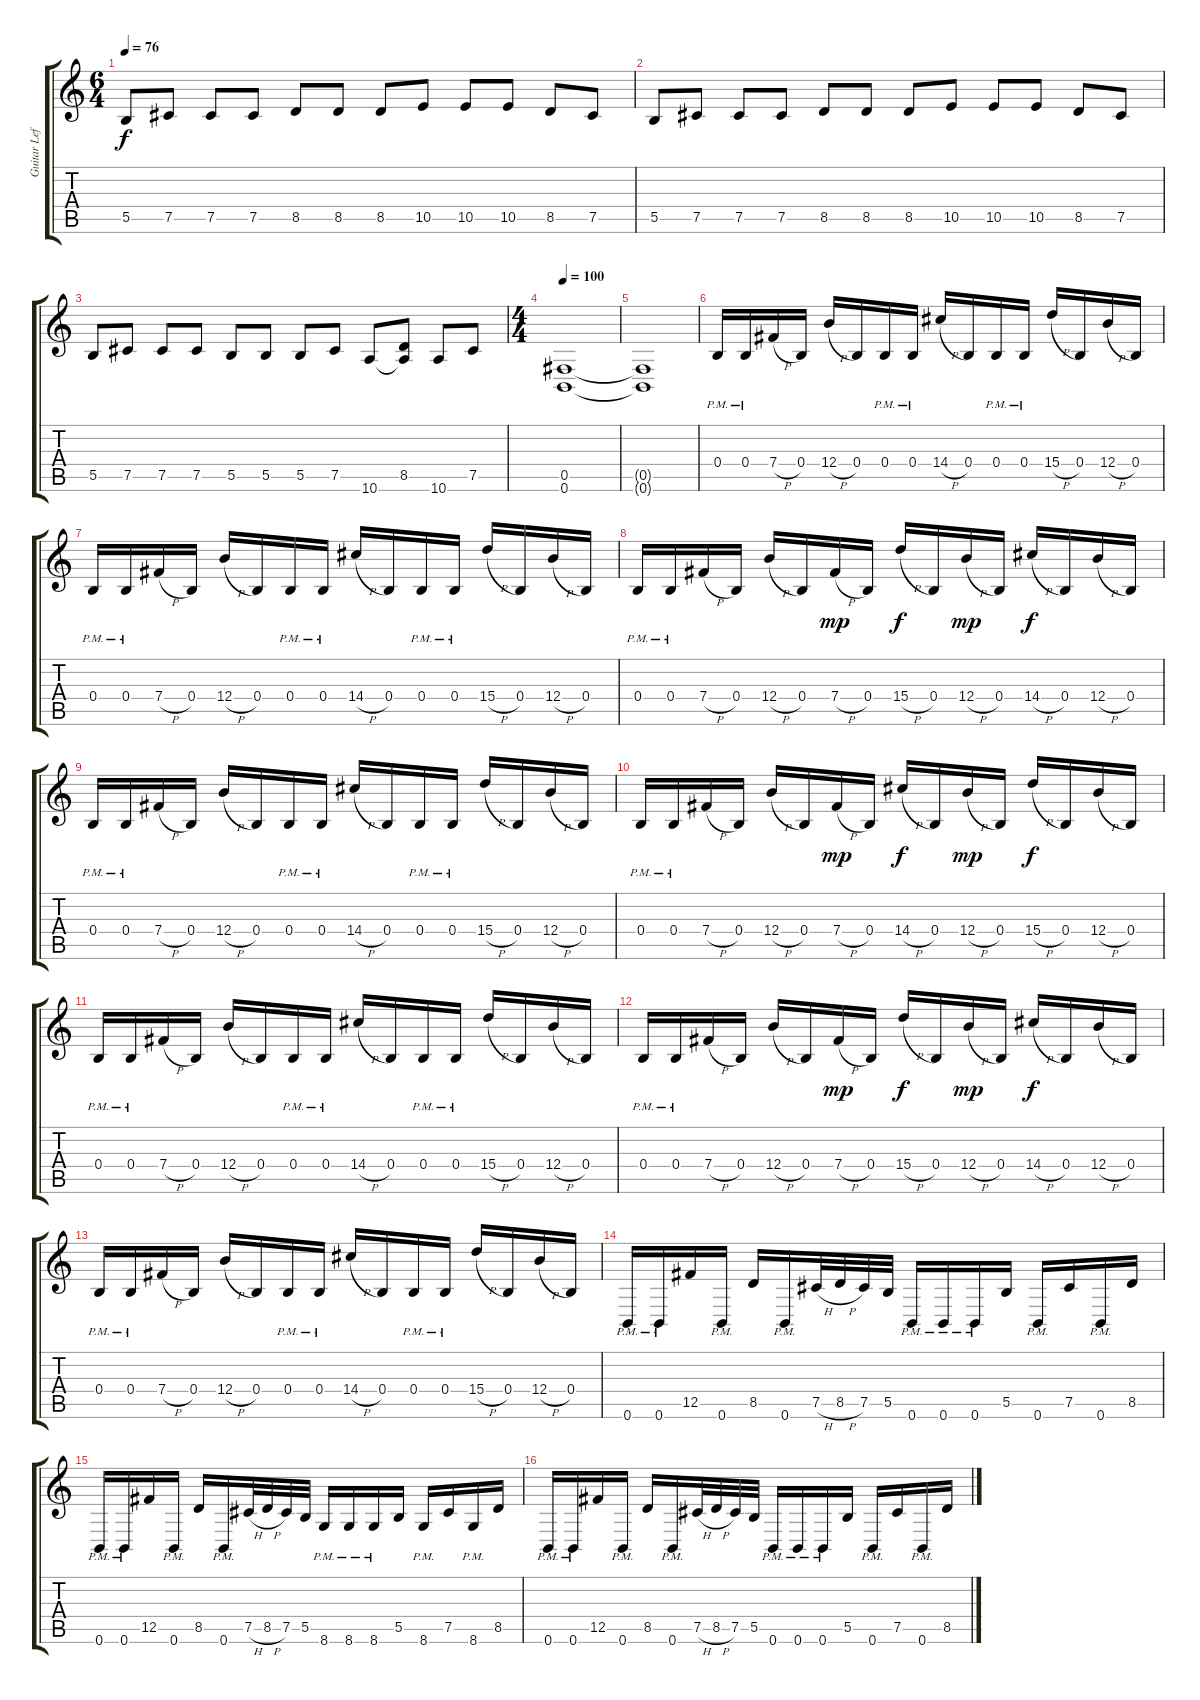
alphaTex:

\track ("Guitar Left" "Guitar Lef") {instrument distortionguitar}
\staff {score tabs}
\tuning (Db4 Ab3 E3 B2 Gb2 B1) {hide}
\ts (6 4)
\tempo 76
\clef g2
\ks c
5.5.8{dy f} 7.5.8 7.5.8 7.5.8 8.5.8 8.5.8 8.5.8 10.5.8 10.5.8 10.5.8 8.5.8 7.5.8 |
5.5.8 7.5.8 7.5.8 7.5.8 8.5.8 8.5.8 8.5.8 10.5.8 10.5.8 10.5.8 8.5.8 7.5.8 |
5.5.8 7.5.8 7.5.8 7.5.8 5.5.8 5.5.8 5.5.8 7.5.8 10.6.8 (8.5 10.6{t}).8 10.6.8 7.5.8 |
\ts (4 4)
\tempo 100
(0.5 0.6).1 |
(0.5{t} 0.6{t}).1 |
0.4{pm}.16 0.4{pm}.16 7.4{h}.16 0.4.16 12.4{h}.16 0.4.16 0.4{pm}.16 0.4{pm}.16 14.4{h}.16 0.4.16 0.4{pm}.16 0.4{pm}.16 15.4{h}.16 0.4.16 12.4{h}.16 0.4.16 |
0.4{pm}.16 0.4{pm}.16 7.4{h}.16 0.4.16 12.4{h}.16 0.4.16 0.4{pm}.16 0.4{pm}.16 14.4{h}.16 0.4.16 0.4{pm}.16 0.4{pm}.16 15.4{h}.16 0.4.16 12.4{h}.16 0.4.16 |
0.4{pm}.16 0.4{pm}.16 7.4{h}.16 0.4.16 12.4{h}.16 0.4.16 7.4{h}.16{dy mp} 0.4.16 15.4{h}.16{dy f} 0.4.16 12.4{h}.16{dy mp} 0.4.16 14.4{h}.16{dy f} 0.4.16 12.4{h}.16 0.4.16 |
0.4{pm}.16 0.4{pm}.16 7.4{h}.16 0.4.16 12.4{h}.16 0.4.16 0.4{pm}.16 0.4{pm}.16 14.4{h}.16 0.4.16 0.4{pm}.16 0.4{pm}.16 15.4{h}.16 0.4.16 12.4{h}.16 0.4.16 |
0.4{pm}.16 0.4{pm}.16 7.4{h}.16 0.4.16 12.4{h}.16 0.4.16 7.4{h}.16{dy mp} 0.4.16 14.4{h}.16{dy f} 0.4.16 12.4{h}.16{dy mp} 0.4.16 15.4{h}.16{dy f} 0.4.16 12.4{h}.16 0.4.16 |
0.4{pm}.16 0.4{pm}.16 7.4{h}.16 0.4.16 12.4{h}.16 0.4.16 0.4{pm}.16 0.4{pm}.16 14.4{h}.16 0.4.16 0.4{pm}.16 0.4{pm}.16 15.4{h}.16 0.4.16 12.4{h}.16 0.4.16 |
0.4{pm}.16 0.4{pm}.16 7.4{h}.16 0.4.16 12.4{h}.16 0.4.16 7.4{h}.16{dy mp} 0.4.16 15.4{h}.16{dy f} 0.4.16 12.4{h}.16{dy mp} 0.4.16 14.4{h}.16{dy f} 0.4.16 12.4{h}.16 0.4.16 |
0.4{pm}.16 0.4{pm}.16 7.4{h}.16 0.4.16 12.4{h}.16 0.4.16 0.4{pm}.16 0.4{pm}.16 14.4{h}.16 0.4.16 0.4{pm}.16 0.4{pm}.16 15.4{h}.16 0.4.16 12.4{h}.16 0.4.16 |
0.6{pm}.16 0.6{pm}.16 12.5.16 0.6{pm}.16 8.5.16 0.6{pm}.16 7.5{h}.32 8.5{h}.32 7.5.32 5.5.32 0.6{pm}.16 0.6{pm}.16 0.6{pm}.16 5.5.16 0.6{pm}.16 7.5.16 0.6{pm}.16 8.5.16 |
0.6{pm}.16 0.6{pm}.16 12.5.16 0.6{pm}.16 8.5.16 0.6{pm}.16 7.5{h}.32 8.5{h}.32 7.5.32 5.5.32 8.6{pm}.16 8.6{pm}.16 8.6{pm}.16 5.5.16 8.6{pm}.16 7.5.16 8.6{pm}.16 8.5.16 |
0.6{pm}.16 0.6{pm}.16 12.5.16 0.6{pm}.16 8.5.16 0.6{pm}.16 7.5{h}.32 8.5{h}.32 7.5.32 5.5.32 0.6{pm}.16 0.6{pm}.16 0.6{pm}.16 5.5.16 0.6{pm}.16 7.5.16 0.6{pm}.16 8.5.16
